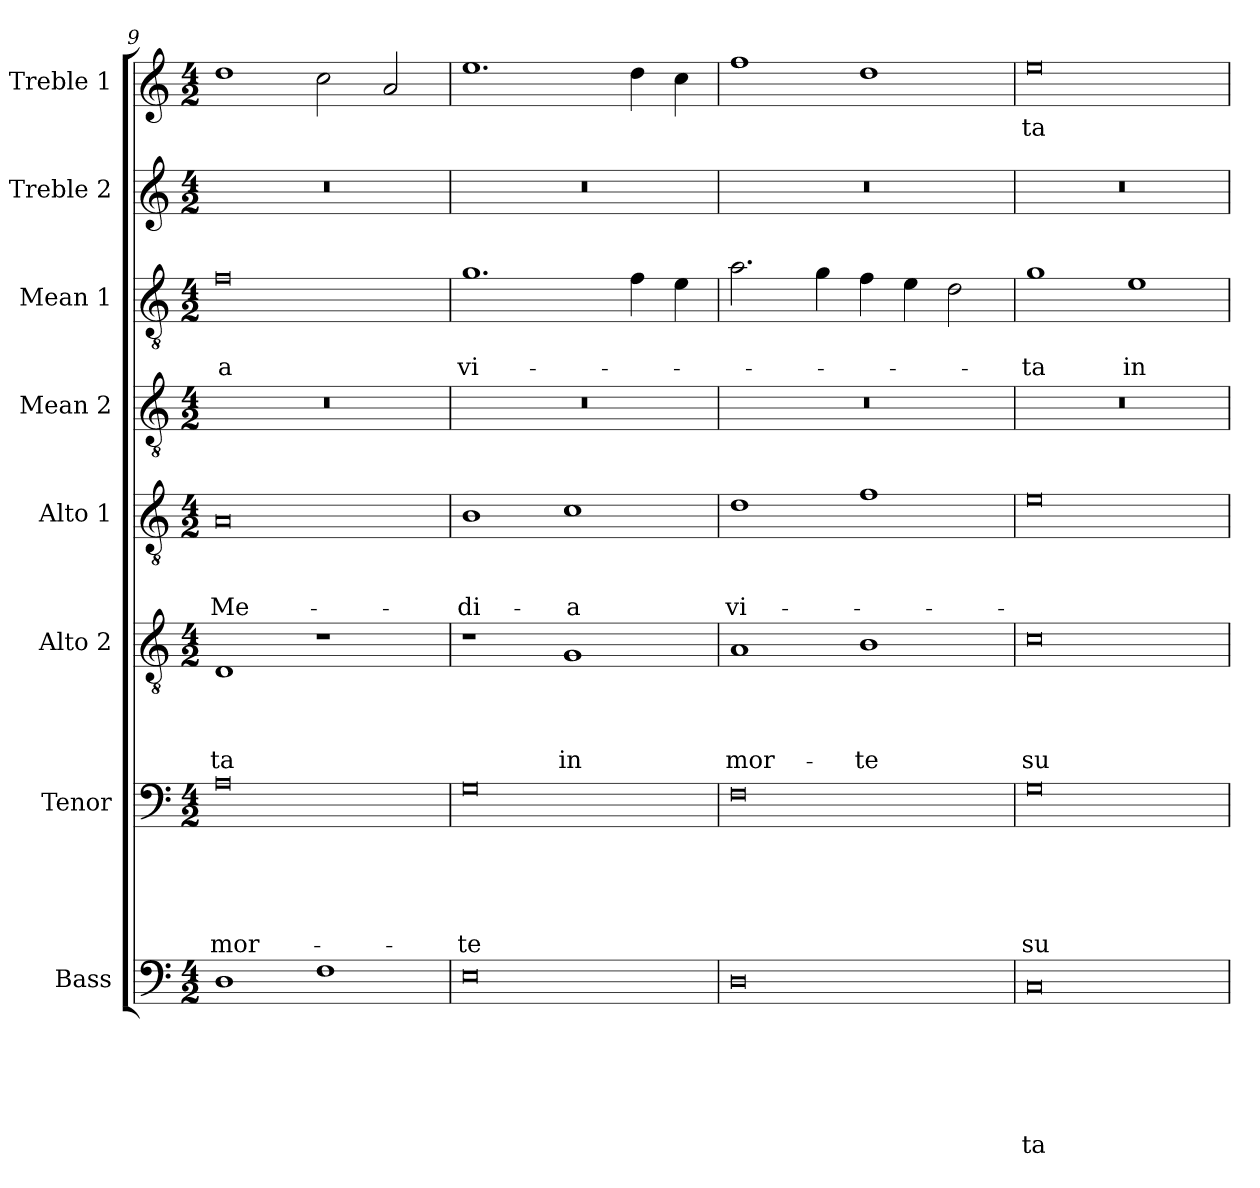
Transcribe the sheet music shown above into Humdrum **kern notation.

**kern	**text	**text	**text	**text	**text	**text	**kern	**text	**text	**text	**text	**text	**kern	**text	**text	**text	**text	**kern	**text	**text	**text	**kern	**kern	**text	**text	**kern	**kern	**text
*part8	*part8	*part8	*part8	*part8	*part8	*part8	*part7	*part7	*part7	*part7	*part7	*part7	*part6	*part6	*part6	*part6	*part6	*part5	*part5	*part5	*part5	*part4	*part3	*part3	*part3	*part2	*part1	*part1
*staff8	*staff8	*staff8	*staff8	*staff8	*staff8	*staff8	*staff7	*staff7	*staff7	*staff7	*staff7	*staff7	*staff6	*staff6	*staff6	*staff6	*staff6	*staff5	*staff5	*staff5	*staff5	*staff4	*staff3	*staff3	*staff3	*staff2	*staff1	*staff1
*I"Bass	*	*	*	*	*	*	*I"Tenor	*	*	*	*	*	*I"Alto 2	*	*	*	*	*I"Alto 1	*	*	*	*I"Mean 2	*I"Mean 1	*	*	*I"Treble 2	*I"Treble 1	*
*clefF4	*	*	*	*	*	*	*clefF4	*	*	*	*	*	*clefGv2	*	*	*	*	*clefGv2	*	*	*	*clefGv2	*clefGv2	*	*	*clefG2	*clefG2	*
*k[]	*	*	*	*	*	*	*k[]	*	*	*	*	*	*k[]	*	*	*	*	*k[]	*	*	*	*k[]	*k[]	*	*	*k[]	*k[]	*
*C:	*	*	*	*	*	*	*C:	*	*	*	*	*	*C:	*	*	*	*	*C:	*	*	*	*C:	*C:	*	*	*C:	*C:	*
*M4/2	*	*	*	*	*	*	*M4/2	*	*	*	*	*	*M4/2	*	*	*	*	*M4/2	*	*	*	*M4/2	*M4/2	*	*	*M4/2	*M4/2	*
=9	=9	=9	=9	=9	=9	=9	=9	=9	=9	=9	=9	=9	=9	=9	=9	=9	=9	=9	=9	=9	=9	=9	=9	=9	=9	=9	=9	=9
1D	.	.	.	.	.	.	0A	.	.	.	.	mor-	1D	.	.	.	-ta	0A	.	.	Me-	0r	0f	.	-a	0r	1dd	.
1F	.	.	.	.	.	.	.	.	.	.	.	.	1r	.	.	.	.	.	.	.	.	.	.	.	.	.	2cc\	.
.	.	.	.	.	.	.	.	.	.	.	.	.	.	.	.	.	.	.	.	.	.	.	.	.	.	.	2a/	.
=10	=10	=10	=10	=10	=10	=10	=10	=10	=10	=10	=10	=10	=10	=10	=10	=10	=10	=10	=10	=10	=10	=10	=10	=10	=10	=10	=10	=10
0E	.	.	.	.	.	.	0G	.	.	.	.	-te	1r	.	.	.	.	1B	.	.	-di-	0r	1.g	.	vi-	0r	1.ee	.
.	.	.	.	.	.	.	.	.	.	.	.	.	1G	.	.	.	in	1c	.	.	-a	.	.	.	.	.	.	.
.	.	.	.	.	.	.	.	.	.	.	.	.	.	.	.	.	.	.	.	.	.	.	4f\	.	.	.	4dd\	.
.	.	.	.	.	.	.	.	.	.	.	.	.	.	.	.	.	.	.	.	.	.	.	4e\	.	.	.	4cc\	.
=11	=11	=11	=11	=11	=11	=11	=11	=11	=11	=11	=11	=11	=11	=11	=11	=11	=11	=11	=11	=11	=11	=11	=11	=11	=11	=11	=11	=11
0D	.	.	.	.	.	.	0F	.	.	.	.	.	1A	.	.	.	mor-	1d	.	.	vi-	0r	2.a\	.	.	0r	1ff	.
.	.	.	.	.	.	.	.	.	.	.	.	.	.	.	.	.	.	.	.	.	.	.	4g\	.	.	.	.	.
.	.	.	.	.	.	.	.	.	.	.	.	.	1B	.	.	.	-te	1f	.	.	.	.	4f\	.	.	.	1dd	.
.	.	.	.	.	.	.	.	.	.	.	.	.	.	.	.	.	.	.	.	.	.	.	4e\	.	.	.	.	.
.	.	.	.	.	.	.	.	.	.	.	.	.	.	.	.	.	.	.	.	.	.	.	2d\	.	.	.	.	.
=12	=12	=12	=12	=12	=12	=12	=12	=12	=12	=12	=12	=12	=12	=12	=12	=12	=12	=12	=12	=12	=12	=12	=12	=12	=12	=12	=12	=12
0C	.	.	.	.	.	-ta	0G	.	.	.	.	su-	0c	.	.	.	su-	0e	.	.	.	0r	1g	.	-ta	0r	0ee	-ta
.	.	.	.	.	.	.	.	.	.	.	.	.	.	.	.	.	.	.	.	.	.	.	1e	.	in	.	.	.
=	=	=	=	=	=	=	=	=	=	=	=	=	=	=	=	=	=	=	=	=	=	=	=	=	=	=	=	=
*-	*-	*-	*-	*-	*-	*-	*-	*-	*-	*-	*-	*-	*-	*-	*-	*-	*-	*-	*-	*-	*-	*-	*-	*-	*-	*-	*-	*-
